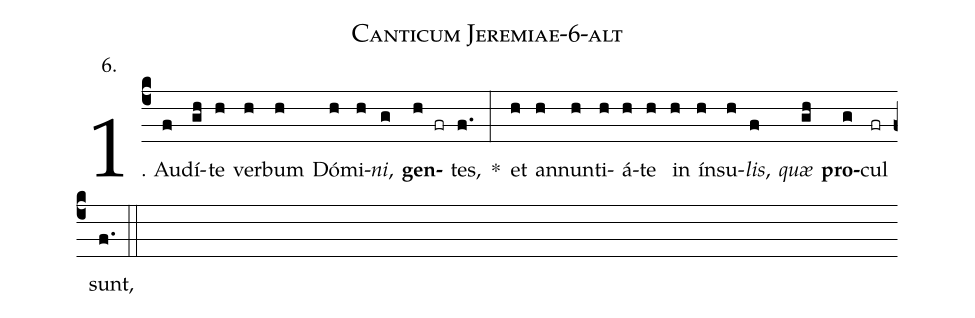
name: Canticum Jeremiae-6-alt;
annotation: 6.;
%%
(c4)1. Au(f)dí(gh)te(h) ver(h)bum(h) Dó(h)mi(h)<i>ni</i>,(g) <b>gen</b>(h fr)tes,(f.) *(:) et(h) an(h)nun(h)ti(h)á(h)te(h) in(h) ín(h)su(h)<i>lis</i>,(f) <i>quæ</i>(gh) <b>pro</b>(g)cul(fr) sunt,(f.) (::)
